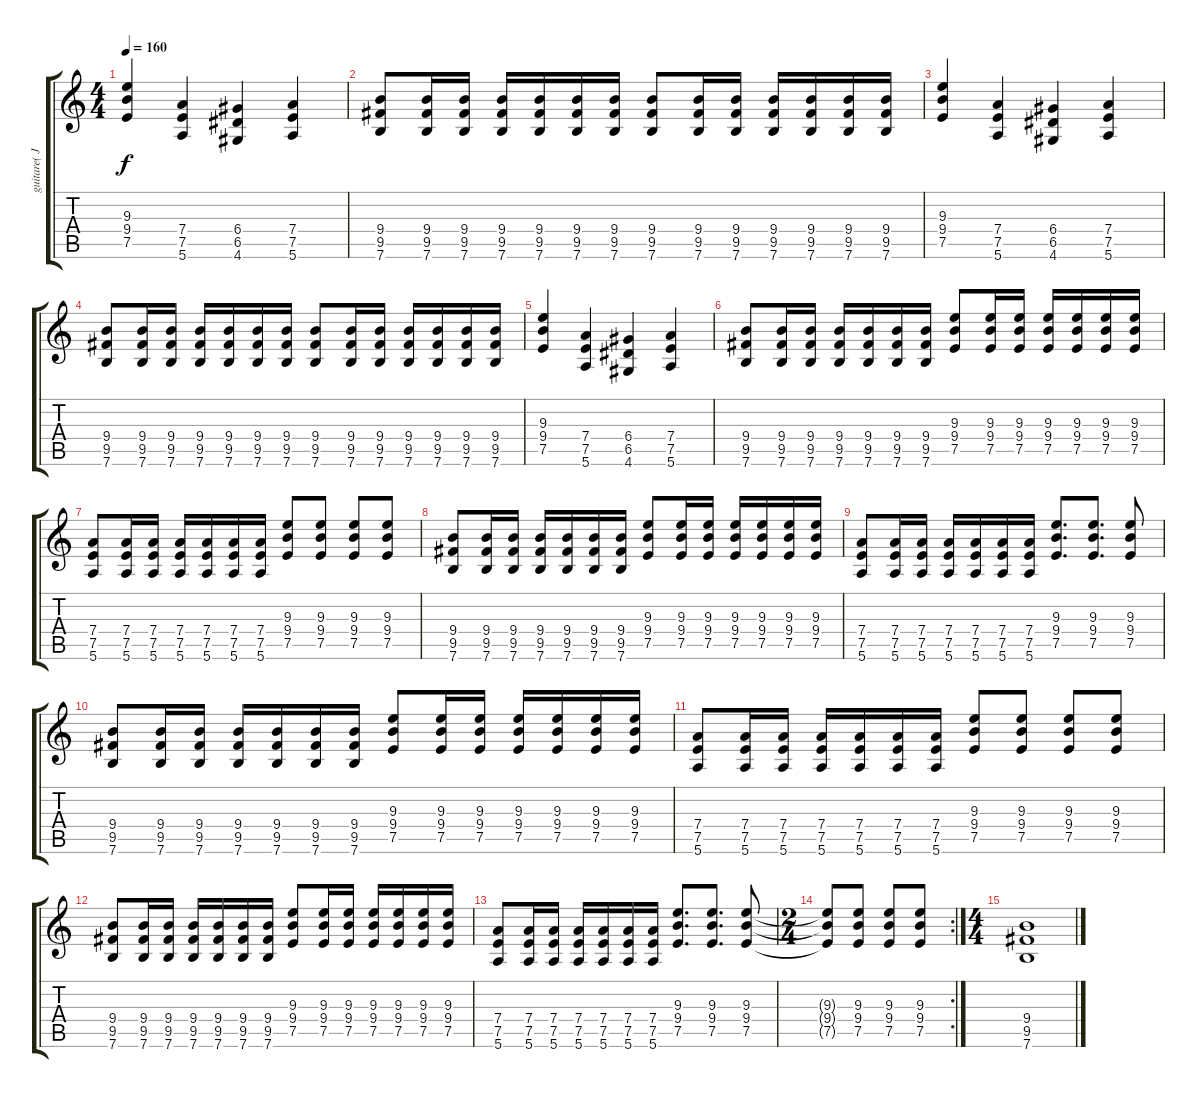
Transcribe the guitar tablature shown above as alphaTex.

\track ("guitare( Jake )" "guitare( J") {instrument distortionguitar}
\staff {score tabs}
\tuning (E4 B3 G3 D3 A2 E2) {hide}
\ts (4 4)
\tempo 160
\clef g2
\ks c
(9.3 9.4 7.5).4{dy f} (7.4 7.5 5.6).4 (6.4 6.5 4.6).4 (7.4 7.5 5.6).4 |
(9.4 9.5 7.6).8 (9.4 9.5 7.6).16 (9.4 9.5 7.6).16 (9.4 9.5 7.6).16 (9.4 9.5 7.6).16 (9.4 9.5 7.6).16 (9.4 9.5 7.6).16 (9.4 9.5 7.6).8 (9.4 9.5 7.6).16 (9.4 9.5 7.6).16 (9.4 9.5 7.6).16 (9.4 9.5 7.6).16 (9.4 9.5 7.6).16 (9.4 9.5 7.6).16 |
(9.3 9.4 7.5).4 (7.4 7.5 5.6).4 (6.4 6.5 4.6).4 (7.4 7.5 5.6).4 |
(9.4 9.5 7.6).8 (9.4 9.5 7.6).16 (9.4 9.5 7.6).16 (9.4 9.5 7.6).16 (9.4 9.5 7.6).16 (9.4 9.5 7.6).16 (9.4 9.5 7.6).16 (9.4 9.5 7.6).8 (9.4 9.5 7.6).16 (9.4 9.5 7.6).16 (9.4 9.5 7.6).16 (9.4 9.5 7.6).16 (9.4 9.5 7.6).16 (9.4 9.5 7.6).16 |
(9.3 9.4 7.5).4 (7.4 7.5 5.6).4 (6.4 6.5 4.6).4 (7.4 7.5 5.6).4 |
(9.4 9.5 7.6).8 (9.4 9.5 7.6).16 (9.4 9.5 7.6).16 (9.4 9.5 7.6).16 (9.4 9.5 7.6).16 (9.4 9.5 7.6).16 (9.4 9.5 7.6).16 (9.3 9.4 7.5).8 (9.3 9.4 7.5).16 (9.3 9.4 7.5).16 (9.3 9.4 7.5).16 (9.3 9.4 7.5).16 (9.3 9.4 7.5).16 (9.3 9.4 7.5).16 |
(7.4 7.5 5.6).8 (7.4 7.5 5.6).16 (7.4 7.5 5.6).16 (7.4 7.5 5.6).16 (7.4 7.5 5.6).16 (7.4 7.5 5.6).16 (7.4 7.5 5.6).16 (9.3 9.4 7.5).8 (9.3 9.4 7.5).8 (9.3 9.4 7.5).8 (9.3 9.4 7.5).8 |
(9.4 9.5 7.6).8 (9.4 9.5 7.6).16 (9.4 9.5 7.6).16 (9.4 9.5 7.6).16 (9.4 9.5 7.6).16 (9.4 9.5 7.6).16 (9.4 9.5 7.6).16 (9.3 9.4 7.5).8 (9.3 9.4 7.5).16 (9.3 9.4 7.5).16 (9.3 9.4 7.5).16 (9.3 9.4 7.5).16 (9.3 9.4 7.5).16 (9.3 9.4 7.5).16 |
(7.4 7.5 5.6).8 (7.4 7.5 5.6).16 (7.4 7.5 5.6).16 (7.4 7.5 5.6).16 (7.4 7.5 5.6).16 (7.4 7.5 5.6).16 (7.4 7.5 5.6).16 (9.3 9.4 7.5).8{d} (9.3 9.4 7.5).8{d} (9.3 9.4 7.5).8 |
(9.4 9.5 7.6).8 (9.4 9.5 7.6).16 (9.4 9.5 7.6).16 (9.4 9.5 7.6).16 (9.4 9.5 7.6).16 (9.4 9.5 7.6).16 (9.4 9.5 7.6).16 (9.3 9.4 7.5).8 (9.3 9.4 7.5).16 (9.3 9.4 7.5).16 (9.3 9.4 7.5).16 (9.3 9.4 7.5).16 (9.3 9.4 7.5).16 (9.3 9.4 7.5).16 |
(7.4 7.5 5.6).8 (7.4 7.5 5.6).16 (7.4 7.5 5.6).16 (7.4 7.5 5.6).16 (7.4 7.5 5.6).16 (7.4 7.5 5.6).16 (7.4 7.5 5.6).16 (9.3 9.4 7.5).8 (9.3 9.4 7.5).8 (9.3 9.4 7.5).8 (9.3 9.4 7.5).8 |
(9.4 9.5 7.6).8 (9.4 9.5 7.6).16 (9.4 9.5 7.6).16 (9.4 9.5 7.6).16 (9.4 9.5 7.6).16 (9.4 9.5 7.6).16 (9.4 9.5 7.6).16 (9.3 9.4 7.5).8 (9.3 9.4 7.5).16 (9.3 9.4 7.5).16 (9.3 9.4 7.5).16 (9.3 9.4 7.5).16 (9.3 9.4 7.5).16 (9.3 9.4 7.5).16 |
(7.4 7.5 5.6).8 (7.4 7.5 5.6).16 (7.4 7.5 5.6).16 (7.4 7.5 5.6).16 (7.4 7.5 5.6).16 (7.4 7.5 5.6).16 (7.4 7.5 5.6).16 (9.3 9.4 7.5).8{d} (9.3 9.4 7.5).8{d} (9.3 9.4 7.5).8 |
\rc 2
\ts (2 4)
(9.3{t} 9.4{t} 7.5{t}).8 (9.3 9.4 7.5).8 (9.3 9.4 7.5).8 (9.3 9.4 7.5).8 |
\ts (4 4)
(9.4 9.5 7.6).1
